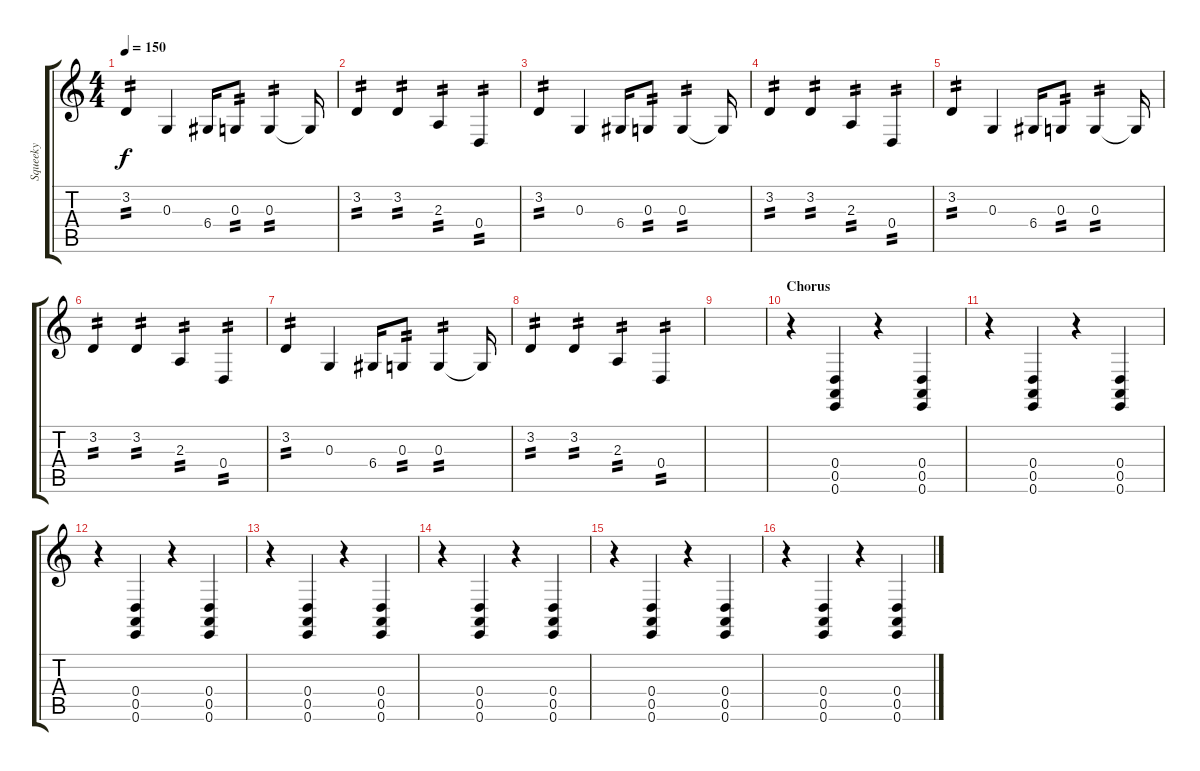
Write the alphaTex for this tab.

\track ("Squeeky" "Squeeky") {instrument melodictom}
\staff {score tabs}
\tuning (E4 B3 G3 D3 A2 E2) {hide}
\ts (4 4)
\tempo 150
\clef g2
\ks c
3.2.4{tp 2 dy f} 0.3.4 6.4.16 0.3.8{tp 2} 0.3.4{tp 2} 0.3{t}.16 |
3.2.4{tp 2} 3.2.4{tp 2} 2.3.4{tp 2} 0.4.4{tp 2} |
3.2.4{tp 2} 0.3.4 6.4.16 0.3.8{tp 2} 0.3.4{tp 2} 0.3{t}.16 |
3.2.4{tp 2} 3.2.4{tp 2} 2.3.4{tp 2} 0.4.4{tp 2} |
3.2.4{tp 2} 0.3.4 6.4.16 0.3.8{tp 2} 0.3.4{tp 2} 0.3{t}.16 |
3.2.4{tp 2} 3.2.4{tp 2} 2.3.4{tp 2} 0.4.4{tp 2} |
3.2.4{tp 2} 0.3.4 6.4.16 0.3.8{tp 2} 0.3.4{tp 2} 0.3{t}.16 |
3.2.4{tp 2} 3.2.4{tp 2} 2.3.4{tp 2} 0.4.4{tp 2} |
|
\section ("" "Chorus")
r.4 (0.4 0.5 0.6).4 r.4 (0.4 0.5 0.6).4 |
r.4 (0.4 0.5 0.6).4 r.4 (0.4 0.5 0.6).4 |
r.4 (0.4 0.5 0.6).4 r.4 (0.4 0.5 0.6).4 |
r.4 (0.4 0.5 0.6).4 r.4 (0.4 0.5 0.6).4 |
r.4 (0.4 0.5 0.6).4 r.4 (0.4 0.5 0.6).4 |
r.4 (0.4 0.5 0.6).4 r.4 (0.4 0.5 0.6).4 |
r.4 (0.4 0.5 0.6).4 r.4 (0.4 0.5 0.6).4
